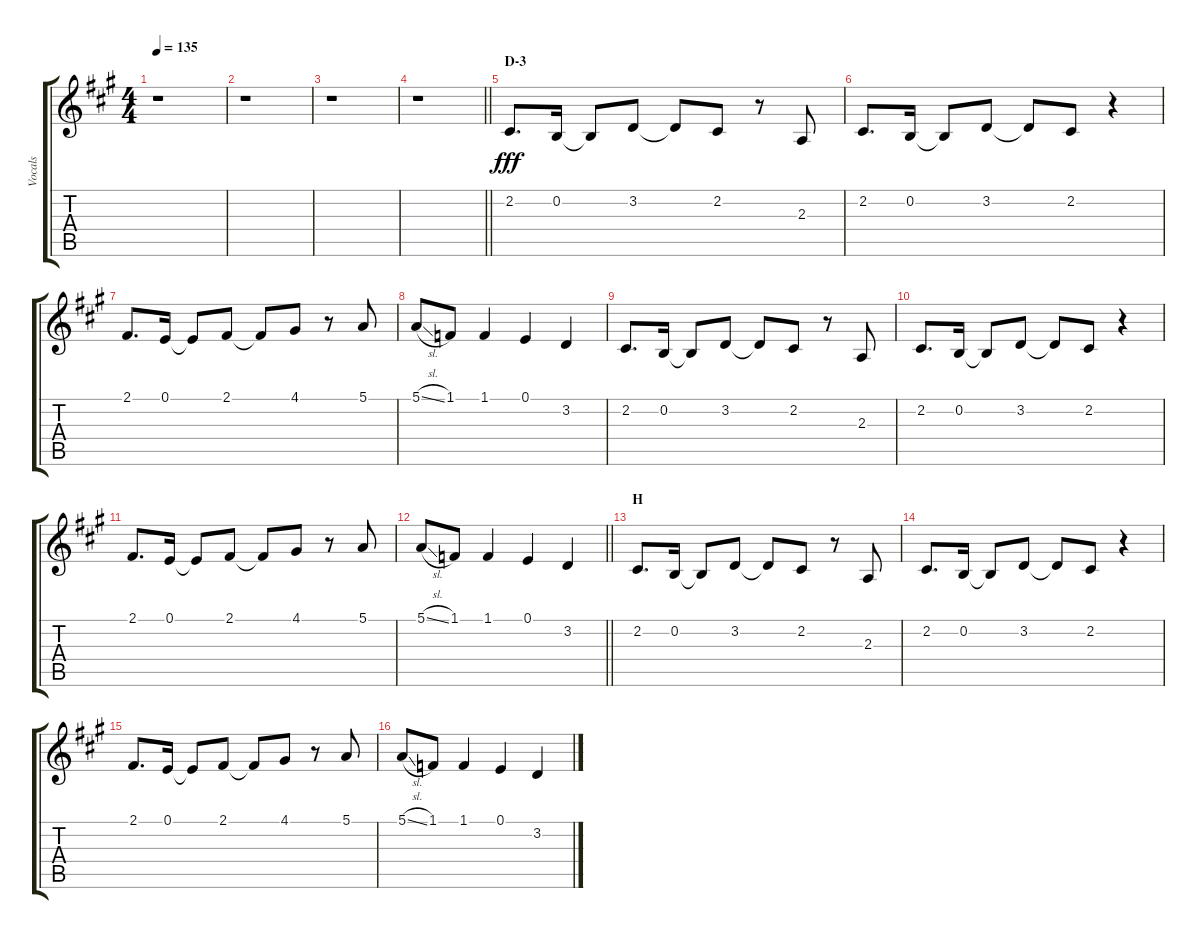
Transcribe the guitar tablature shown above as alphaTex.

\track ("Vocals" "Vocals") {instrument voiceoohs}
\staff {score tabs}
\tuning (E4 B3 G3 D3 A2 E2) {hide}
\ts (4 4)
\tempo 135
\clef g2
\ks a
r.1{dy fff} |
r.1 |
r.1 |
\barLineRight lightlight
r.1 |
\section ("" "D-3")
2.2.8{d} 0.2.16 0.2{t}.8 3.2.8 3.2{t}.8 2.2.8 r.8 2.3.8 |
2.2.8{d} 0.2.16 0.2{t}.8 3.2.8 3.2{t}.8 2.2.8 r.4 |
2.1.8{d} 0.1.16 0.1{t}.8 2.1.8 2.1{t}.8 4.1.8 r.8 5.1.8 |
5.1{sl}.8 1.1.8 1.1.4 0.1.4 3.2.4 |
2.2.8{d} 0.2.16 0.2{t}.8 3.2.8 3.2{t}.8 2.2.8 r.8 2.3.8 |
2.2.8{d} 0.2.16 0.2{t}.8 3.2.8 3.2{t}.8 2.2.8 r.4 |
2.1.8{d} 0.1.16 0.1{t}.8 2.1.8 2.1{t}.8 4.1.8 r.8 5.1.8 |
\barLineRight lightlight
5.1{sl}.8 1.1.8 1.1.4 0.1.4 3.2.4 |
\section ("" "H")
2.2.8{d} 0.2.16 0.2{t}.8 3.2.8 3.2{t}.8 2.2.8 r.8 2.3.8 |
2.2.8{d} 0.2.16 0.2{t}.8 3.2.8 3.2{t}.8 2.2.8 r.4 |
2.1.8{d} 0.1.16 0.1{t}.8 2.1.8 2.1{t}.8 4.1.8 r.8 5.1.8 |
5.1{sl}.8 1.1.8 1.1.4 0.1.4 3.2.4
